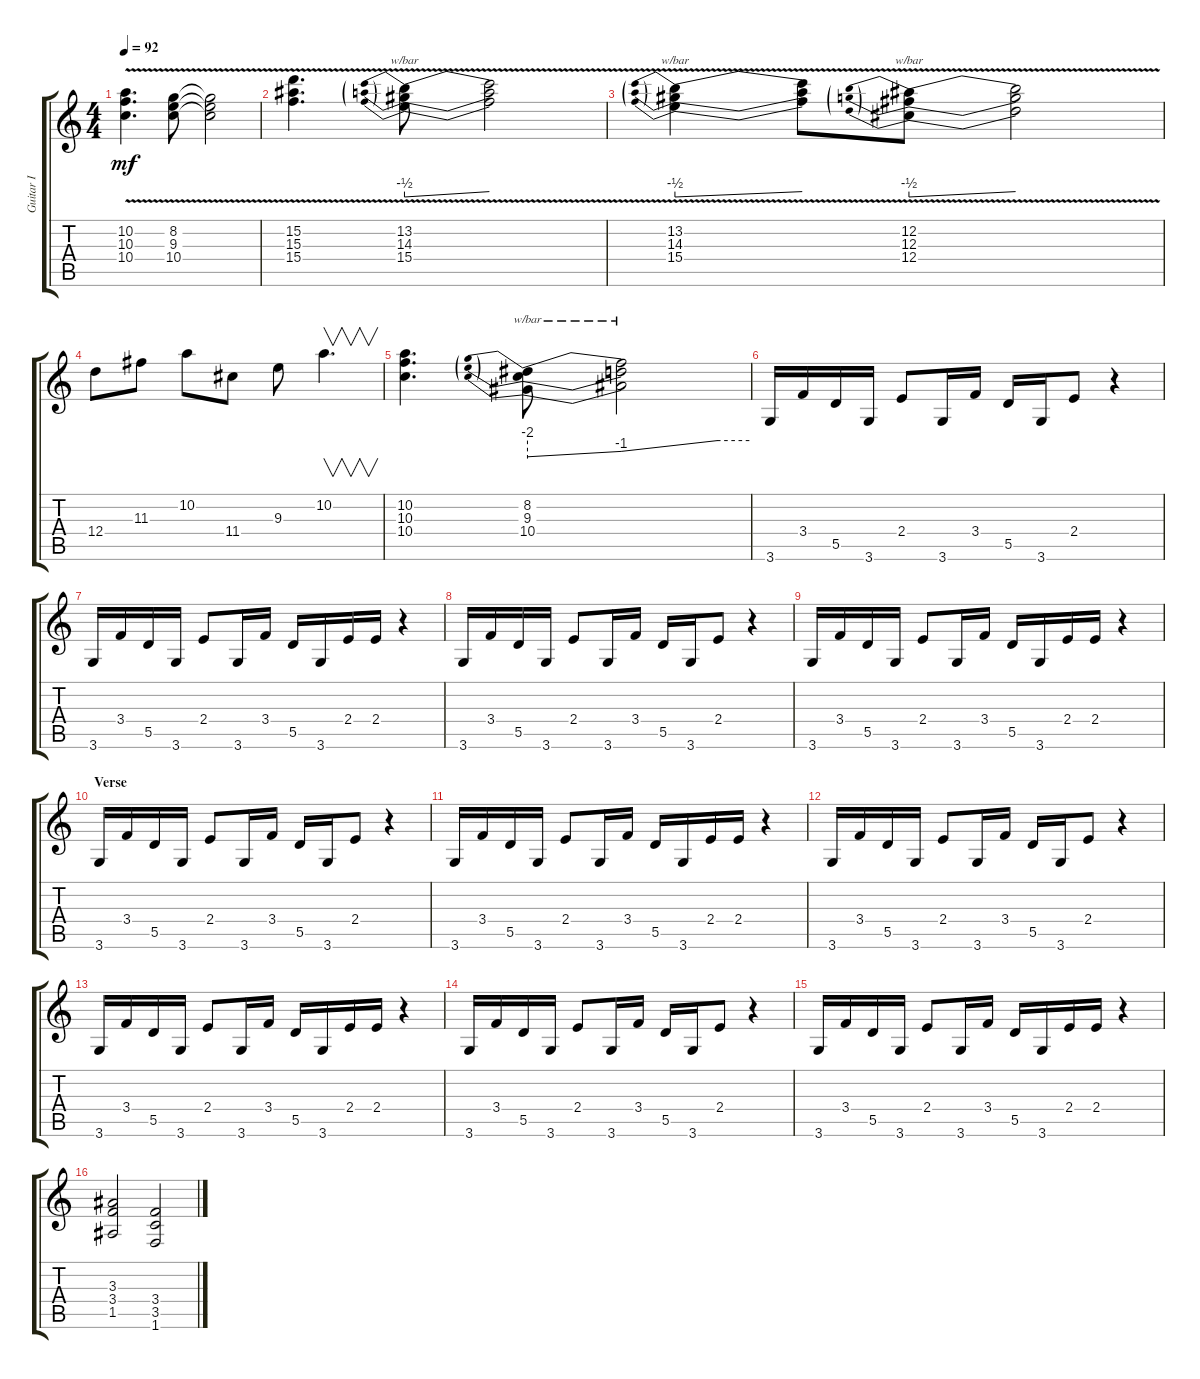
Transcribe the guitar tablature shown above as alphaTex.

\track ("Guitar I" "Guitar I") {instrument overdrivenguitar}
\staff {score tabs}
\tuning (E4 B3 G3 D3 A2 E2) {hide}
\ts (4 4)
\tempo 92
\clef g2
\ks c
(10.2{v} 10.3{v} 10.4{v}).4{d dy mf} (8.2{v} 9.3{v} 10.4{v}).8 (8.2{v t} 9.3{v t} 10.4{v t}).2 |
(15.2{v} 15.3{v} 15.4{v}).4{d} (13.2{v} 14.3{v} 15.4{v}).8{tbe (predivedive default 0 -2 60 0)} (13.2{v t} 14.3{v t} 15.4{v t}).2 |
(13.2{v} 14.3{v} 15.4{v}).4{tbe (predivedive default 0 -2 60 0)} (13.2{v t} 14.3{v t} 15.4{v t}).8 (12.2{v} 12.3{v} 12.4{v}).8{tbe (predivedive default 0 -2 60 0)} (12.2{v t} 12.3{v t} 12.4{v t}).2 |
12.4.8 11.3.8 10.2.8 11.4.8 9.3.8 10.2.4{v d} |
(10.2 10.3 10.4).4{d} (8.2 9.3 10.4).8{tbe (predivedive default 0 -8 60 -4)} (8.2{t} 9.3{t} 10.4{t}).2{tbe (custom default 0 -4 45 0 60 0)} |
3.6.16 3.4.16 5.5.16 3.6.16 2.4.8 3.6.16 3.4.16 5.5.16 3.6.16 2.4.8 r.4 |
3.6.16 3.4.16 5.5.16 3.6.16 2.4.8 3.6.16 3.4.16 5.5.16 3.6.16 2.4.16 2.4.16 r.4 |
3.6.16 3.4.16 5.5.16 3.6.16 2.4.8 3.6.16 3.4.16 5.5.16 3.6.16 2.4.8 r.4 |
3.6.16 3.4.16 5.5.16 3.6.16 2.4.8 3.6.16 3.4.16 5.5.16 3.6.16 2.4.16 2.4.16 r.4 |
\section ("" "Verse")
3.6.16 3.4.16 5.5.16 3.6.16 2.4.8 3.6.16 3.4.16 5.5.16 3.6.16 2.4.8 r.4 |
3.6.16 3.4.16 5.5.16 3.6.16 2.4.8 3.6.16 3.4.16 5.5.16 3.6.16 2.4.16 2.4.16 r.4 |
3.6.16 3.4.16 5.5.16 3.6.16 2.4.8 3.6.16 3.4.16 5.5.16 3.6.16 2.4.8 r.4 |
3.6.16 3.4.16 5.5.16 3.6.16 2.4.8 3.6.16 3.4.16 5.5.16 3.6.16 2.4.16 2.4.16 r.4 |
3.6.16 3.4.16 5.5.16 3.6.16 2.4.8 3.6.16 3.4.16 5.5.16 3.6.16 2.4.8 r.4 |
3.6.16 3.4.16 5.5.16 3.6.16 2.4.8 3.6.16 3.4.16 5.5.16 3.6.16 2.4.16 2.4.16 r.4 |
(3.3 3.4 1.5).2 (3.4 3.5 1.6).2
